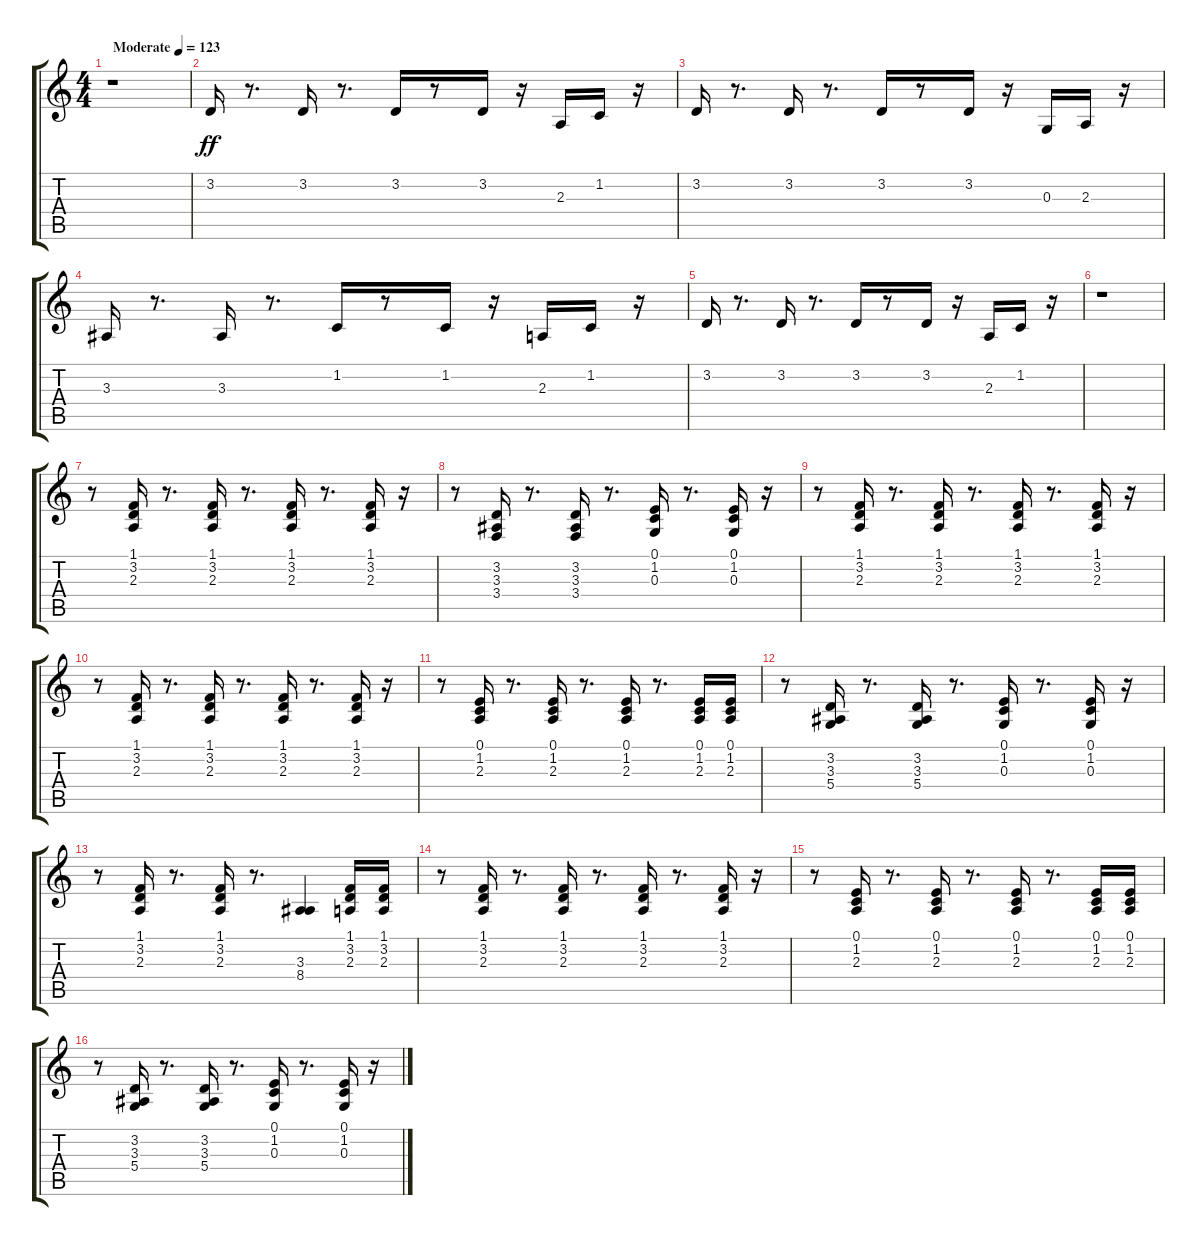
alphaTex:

\track "" {instrument pad7halo}
\staff {score tabs}
\tuning (E4 B3 G3 D3 A2 E2) {hide}
\ts (4 4)
\tempo (123 "Moderate")
\clef g2
\ks c
r.1{dy ff instrument pad7halo} |
3.2.16 r.8{d} 3.2.16 r.8{d} 3.2.16 r.8 3.2.16 r.16 2.3.16 1.2.16 r.16 |
3.2.16 r.8{d} 3.2.16 r.8{d} 3.2.16 r.8 3.2.16 r.16 0.3.16 2.3.16 r.16 |
3.3.16 r.8{d} 3.3.16 r.8{d} 1.2.16 r.8 1.2.16 r.16 2.3.16 1.2.16 r.16 |
3.2.16 r.8{d} 3.2.16 r.8{d} 3.2.16 r.8 3.2.16 r.16 2.3.16 1.2.16 r.16 |
r.1 |
r.8 (1.1 3.2 2.3).16 r.8{d} (1.1 3.2 2.3).16 r.8{d} (1.1 3.2 2.3).16 r.8{d} (1.1 3.2 2.3).16 r.16 |
r.8 (3.2 3.3 3.4).16 r.8{d} (3.2 3.3 3.4).16 r.8{d} (0.1 1.2 0.3).16 r.8{d} (0.1 1.2 0.3).16 r.16 |
r.8 (1.1 3.2 2.3).16 r.8{d} (1.1 3.2 2.3).16 r.8{d} (1.1 3.2 2.3).16 r.8{d} (1.1 3.2 2.3).16 r.16 |
r.8 (1.1 3.2 2.3).16 r.8{d} (1.1 3.2 2.3).16 r.8{d} (1.1 3.2 2.3).16 r.8{d} (1.1 3.2 2.3).16 r.16 |
r.8 (0.1 1.2 2.3).16 r.8{d} (0.1 1.2 2.3).16 r.8{d} (0.1 1.2 2.3).16 r.8{d} (0.1 1.2 2.3).16 (0.1 1.2 2.3).16 |
r.8 (3.2 3.3 5.4).16 r.8{d} (3.2 3.3 5.4).16 r.8{d} (0.1 1.2 0.3).16 r.8{d} (0.1 1.2 0.3).16 r.16 |
r.8 (1.1 3.2 2.3).16 r.8{d} (1.1 3.2 2.3).16 r.8{d} (3.3 8.4).4 (1.1 3.2 2.3).16 (1.1 3.2 2.3).16 |
r.8 (1.1 3.2 2.3).16 r.8{d} (1.1 3.2 2.3).16 r.8{d} (1.1 3.2 2.3).16 r.8{d} (1.1 3.2 2.3).16 r.16 |
r.8 (0.1 1.2 2.3).16 r.8{d} (0.1 1.2 2.3).16 r.8{d} (0.1 1.2 2.3).16 r.8{d} (0.1 1.2 2.3).16 (0.1 1.2 2.3).16 |
r.8 (3.2 3.3 5.4).16 r.8{d} (3.2 3.3 5.4).16 r.8{d} (0.1 1.2 0.3).16 r.8{d} (0.1 1.2 0.3).16 r.16
